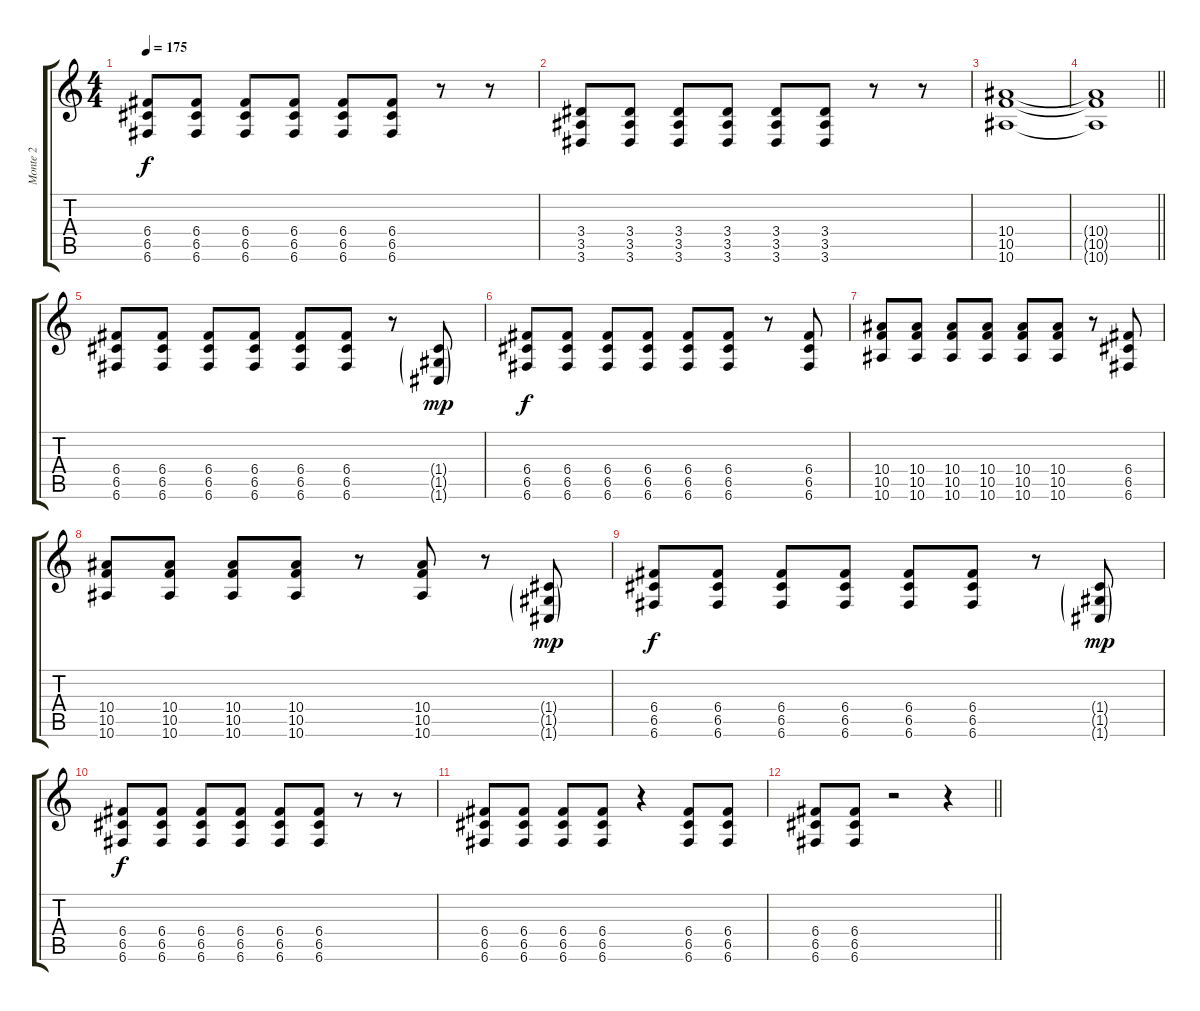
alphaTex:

\track ("Monte 2" "Monte 2") {instrument overdrivenguitar}
\staff {score tabs}
\tuning (D4 A3 F3 C3 G2 C2) {hide}
\ts (4 4)
\tempo 175
\clef g2
\ks c
(6.4 6.5 6.6).8{dy f} (6.4 6.5 6.6).8 (6.4 6.5 6.6).8 (6.4 6.5 6.6).8 (6.4 6.5 6.6).8 (6.4 6.5 6.6).8 r.8 r.8 |
(3.4 3.5 3.6).8 (3.4 3.5 3.6).8 (3.4 3.5 3.6).8 (3.4 3.5 3.6).8 (3.4 3.5 3.6).8 (3.4 3.5 3.6).8 r.8 r.8 |
(10.4 10.5 10.6).1 |
\barLineRight lightlight
(10.4{t} 10.5{t} 10.6{t}).1 |
(6.4 6.5 6.6).8 (6.4 6.5 6.6).8 (6.4 6.5 6.6).8 (6.4 6.5 6.6).8 (6.4 6.5 6.6).8 (6.4 6.5 6.6).8 r.8 (1.4{g} 1.5{g} 1.6{g}).8{dy mp} |
(6.4 6.5 6.6).8{dy f} (6.4 6.5 6.6).8 (6.4 6.5 6.6).8 (6.4 6.5 6.6).8 (6.4 6.5 6.6).8 (6.4 6.5 6.6).8 r.8 (6.4 6.5 6.6).8 |
(10.4 10.5 10.6).8 (10.4 10.5 10.6).8 (10.4 10.5 10.6).8 (10.4 10.5 10.6).8 (10.4 10.5 10.6).8 (10.4 10.5 10.6).8 r.8 (6.4 6.5 6.6).8 |
(10.4 10.5 10.6).8 (10.4 10.5 10.6).8 (10.4 10.5 10.6).8 (10.4 10.5 10.6).8 r.8 (10.4 10.5 10.6).8 r.8 (1.4{g} 1.5{g} 1.6{g}).8{dy mp} |
(6.4 6.5 6.6).8{dy f} (6.4 6.5 6.6).8 (6.4 6.5 6.6).8 (6.4 6.5 6.6).8 (6.4 6.5 6.6).8 (6.4 6.5 6.6).8 r.8 (1.4{g} 1.5{g} 1.6{g}).8{dy mp} |
(6.4 6.5 6.6).8{dy f} (6.4 6.5 6.6).8 (6.4 6.5 6.6).8 (6.4 6.5 6.6).8 (6.4 6.5 6.6).8 (6.4 6.5 6.6).8 r.8 r.8 |
(6.4 6.5 6.6).8 (6.4 6.5 6.6).8 (6.4 6.5 6.6).8 (6.4 6.5 6.6).8 r.4 (6.4 6.5 6.6).8 (6.4 6.5 6.6).8 |
\barLineRight lightlight
(6.4 6.5 6.6).8 (6.4 6.5 6.6).8 r.2 r.4
